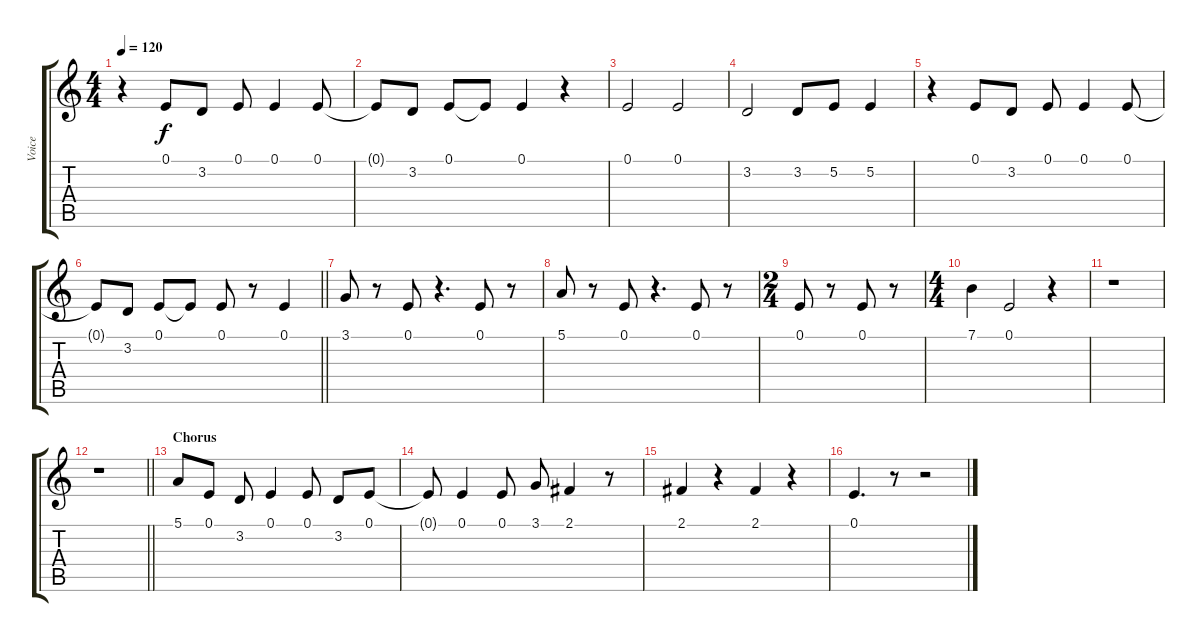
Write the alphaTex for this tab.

\track ("Voice" "Voice") {instrument bassoon}
\staff {score tabs}
\tuning (E4 B3 G3 D3 A2 E2) {hide}
\ts (4 4)
\tempo 120
\clef g2
\ks c
r.4{dy f} 0.1.8 3.2.8 0.1.8 0.1.4 0.1.8 |
0.1{t}.8 3.2.8 0.1.8 0.1{t}.8 0.1.4 r.4 |
0.1.2 0.1.2 |
3.2.2 3.2.8 5.2.8 5.2.4 |
r.4 0.1.8 3.2.8 0.1.8 0.1.4 0.1.8 |
\barLineRight lightlight
0.1{t}.8 3.2.8 0.1.8 0.1{t}.8 0.1.8 r.8 0.1.4 |
3.1.8 r.8 0.1.8 r.4{d} 0.1.8 r.8 |
5.1.8 r.8 0.1.8 r.4{d} 0.1.8 r.8 |
\ts (2 4)
0.1.8 r.8 0.1.8 r.8 |
\ts (4 4)
7.1.4 0.1.2 r.4 |
r.1 |
\barLineRight lightlight
r.1 |
\section ("" "Chorus")
5.1.8 0.1.8 3.2.8 0.1.4 0.1.8 3.2.8 0.1.8 |
0.1{t}.8 0.1.4 0.1.8 3.1.8 2.1.4 r.8 |
2.1.4 r.4 2.1.4 r.4 |
0.1.4{d} r.8 r.2
